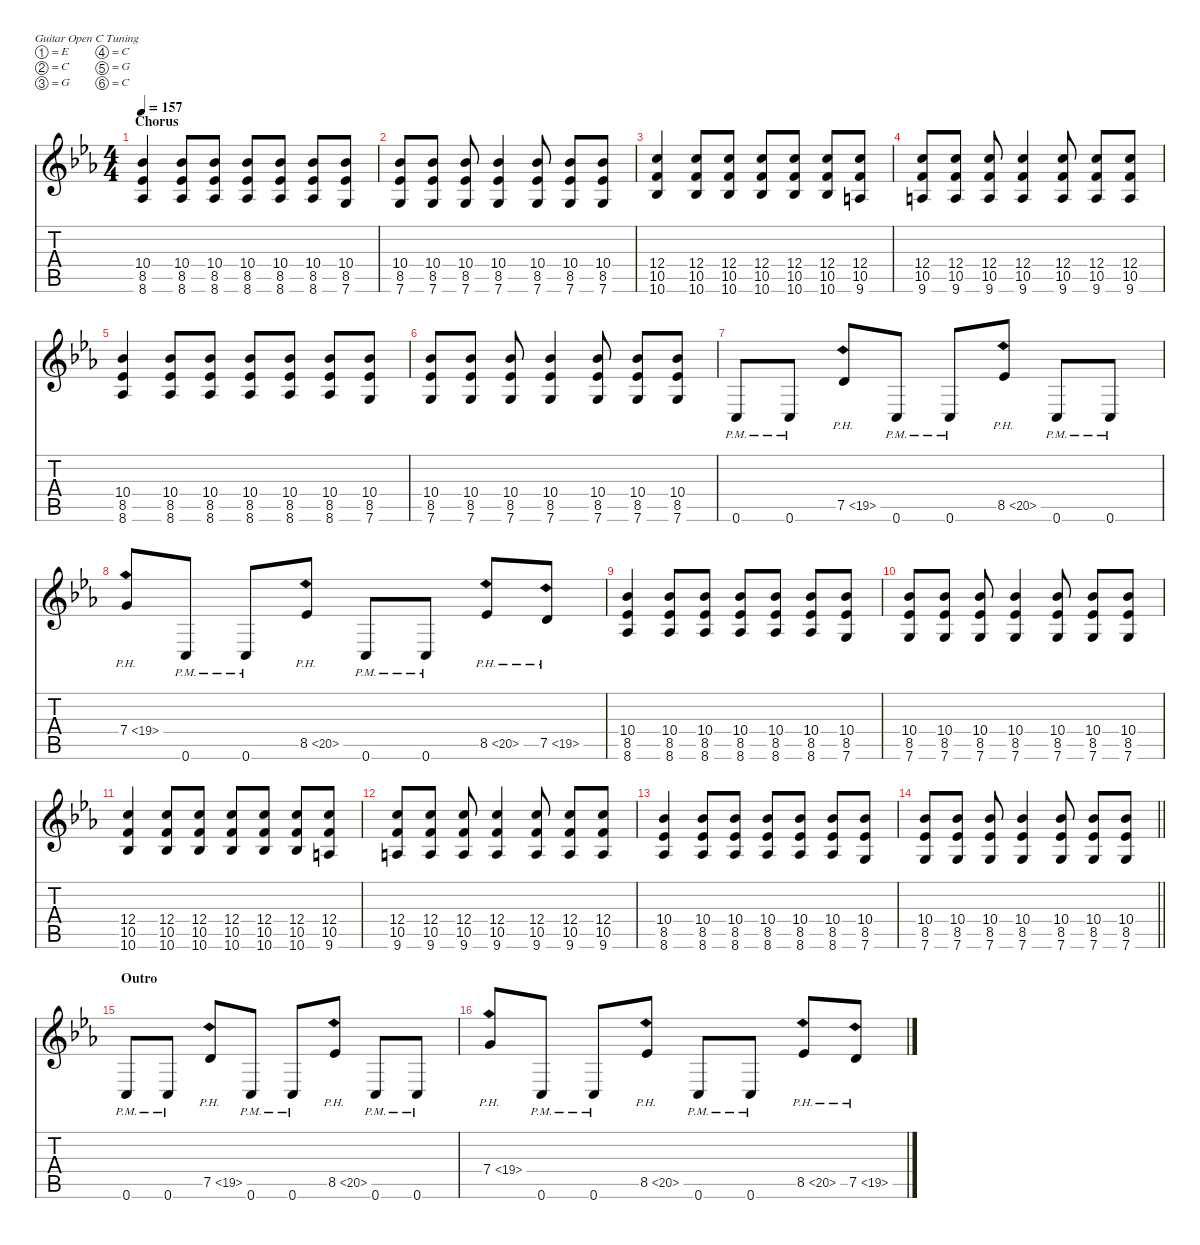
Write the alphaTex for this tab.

\defaultSystemsLayout 4
\hideDynamics
\bracketExtendMode nobrackets
\singleTrackTrackNamePolicy hidden
\multiTrackTrackNamePolicy hidden
\firstSystemTrackNameMode fullname
\firstSystemTrackNameOrientation horizontal
\otherSystemsTrackNameOrientation horizontal
\track ("Guitar Two" "dist.guit.") {instrument distortionguitar}
\staff {score tabs}
\tuning (E4 C4 G3 C3 G2 C2)
\ts (4 4)
\section ("" "Chorus")
\tempo 157
\clef g2
\ks cminor
(10.4{acc b} 8.5{acc b} 8.6{acc b}).4{dy f beam Up} (10.4{acc b} 8.5{acc b} 8.6{acc b}).8{beam Up} (10.4{acc b} 8.5{acc b} 8.6{acc b}).8{beam Up} (10.4{acc b} 8.5{acc b} 8.6{acc b}).8{beam Up} (10.4{acc b} 8.5{acc b} 8.6{acc b}).8{beam Up} (10.4{acc b} 8.5{acc b} 8.6{acc b}).8{beam Up} (10.4{acc b} 8.5{acc b} 7.6{acc forcenatural}).8{beam Up} |
(10.4{acc b} 8.5{acc b} 7.6{acc forcenatural}).8{beam Up} (10.4{acc b} 8.5{acc b} 7.6{acc forcenatural}).8{beam Up} (10.4{acc b} 8.5{acc b} 7.6{acc forcenatural}).8{beam Up} (10.4{acc b} 8.5{acc b} 7.6{acc forcenatural}).4{beam Up} (10.4{acc b} 8.5{acc b} 7.6{acc forcenatural}).8{beam Up} (10.4{acc b} 8.5{acc b} 7.6{acc forcenatural}).8{beam Up} (10.4{acc b} 8.5{acc b} 7.6{acc forcenatural}).8{beam Up} |
(12.4{acc forcenatural} 10.5{acc forcenatural} 10.6{acc b}).4{beam Up} (12.4{acc forcenatural} 10.5{acc forcenatural} 10.6{acc b}).8{beam Up} (12.4{acc forcenatural} 10.5{acc forcenatural} 10.6{acc b}).8{beam Up} (12.4{acc forcenatural} 10.5{acc forcenatural} 10.6{acc b}).8{beam Up} (12.4{acc forcenatural} 10.5{acc forcenatural} 10.6{acc b}).8{beam Up} (12.4{acc forcenatural} 10.5{acc forcenatural} 10.6{acc b}).8{beam Up} (12.4{acc forcenatural} 10.5{acc forcenatural} 9.6{acc forcenatural}).8{beam Up} |
(12.4{acc forcenatural} 10.5{acc forcenatural} 9.6{acc forcenatural}).8{beam Up} (12.4{acc forcenatural} 10.5{acc forcenatural} 9.6{acc forcenatural}).8{beam Up} (12.4{acc forcenatural} 10.5{acc forcenatural} 9.6{acc forcenatural}).8{beam Up} (12.4{acc forcenatural} 10.5{acc forcenatural} 9.6{acc forcenatural}).4{beam Up} (12.4{acc forcenatural} 10.5{acc forcenatural} 9.6{acc forcenatural}).8{beam Up} (12.4{acc forcenatural} 10.5{acc forcenatural} 9.6{acc forcenatural}).8{beam Up} (12.4{acc forcenatural} 10.5{acc forcenatural} 9.6{acc forcenatural}).8{beam Up} |
(10.4{acc b} 8.5{acc b} 8.6{acc b}).4{beam Up} (10.4{acc b} 8.5{acc b} 8.6{acc b}).8{beam Up} (10.4{acc b} 8.5{acc b} 8.6{acc b}).8{beam Up} (10.4{acc b} 8.5{acc b} 8.6{acc b}).8{beam Up} (10.4{acc b} 8.5{acc b} 8.6{acc b}).8{beam Up} (10.4{acc b} 8.5{acc b} 8.6{acc b}).8{beam Up} (10.4{acc b} 8.5{acc b} 7.6{acc forcenatural}).8{beam Up} |
(10.4{acc b} 8.5{acc b} 7.6{acc forcenatural}).8{beam Up} (10.4{acc b} 8.5{acc b} 7.6{acc forcenatural}).8{beam Up} (10.4{acc b} 8.5{acc b} 7.6{acc forcenatural}).8{beam Up} (10.4{acc b} 8.5{acc b} 7.6{acc forcenatural}).4{beam Up} (10.4{acc b} 8.5{acc b} 7.6{acc forcenatural}).8{beam Up} (10.4{acc b} 8.5{acc b} 7.6{acc forcenatural}).8{beam Up} (10.4{acc b} 8.5{acc b} 7.6{acc forcenatural}).8{beam Up} |
0.6{pm acc forcenatural}.8{beam Up} 0.6{pm acc forcenatural}.8{beam Up} 7.5{ph 12 acc forcenatural}.8{beam Up} 0.6{pm acc forcenatural}.8{beam Up} 0.6{pm acc forcenatural}.8{beam Up} 8.5{ph 12 acc b}.8{beam Up} 0.6{pm acc forcenatural}.8{beam Up} 0.6{pm acc forcenatural}.8{beam Up} |
7.4{ph 12 acc forcenatural}.8{beam Up} 0.6{pm acc forcenatural}.8{beam Up} 0.6{pm acc forcenatural}.8{beam Up} 8.5{ph 12 acc b}.8{beam Up} 0.6{pm acc forcenatural}.8{beam Up} 0.6{pm acc forcenatural}.8{beam Up} 8.5{ph 12 acc b}.8{beam Up} 7.5{ph 12 acc forcenatural}.8{beam Up} |
(10.4{acc b} 8.5{acc b} 8.6{acc b}).4{beam Up} (10.4{acc b} 8.5{acc b} 8.6{acc b}).8{beam Up} (10.4{acc b} 8.5{acc b} 8.6{acc b}).8{beam Up} (10.4{acc b} 8.5{acc b} 8.6{acc b}).8{beam Up} (10.4{acc b} 8.5{acc b} 8.6{acc b}).8{beam Up} (10.4{acc b} 8.5{acc b} 8.6{acc b}).8{beam Up} (10.4{acc b} 8.5{acc b} 7.6{acc forcenatural}).8{beam Up} |
(10.4{acc b} 8.5{acc b} 7.6{acc forcenatural}).8{beam Up} (10.4{acc b} 8.5{acc b} 7.6{acc forcenatural}).8{beam Up} (10.4{acc b} 8.5{acc b} 7.6{acc forcenatural}).8{beam Up} (10.4{acc b} 8.5{acc b} 7.6{acc forcenatural}).4{beam Up} (10.4{acc b} 8.5{acc b} 7.6{acc forcenatural}).8{beam Up} (10.4{acc b} 8.5{acc b} 7.6{acc forcenatural}).8{beam Up} (10.4{acc b} 8.5{acc b} 7.6{acc forcenatural}).8{beam Up} |
(12.4{acc forcenatural} 10.5{acc forcenatural} 10.6{acc b}).4{beam Up} (12.4{acc forcenatural} 10.5{acc forcenatural} 10.6{acc b}).8{beam Up} (12.4{acc forcenatural} 10.5{acc forcenatural} 10.6{acc b}).8{beam Up} (12.4{acc forcenatural} 10.5{acc forcenatural} 10.6{acc b}).8{beam Up} (12.4{acc forcenatural} 10.5{acc forcenatural} 10.6{acc b}).8{beam Up} (12.4{acc forcenatural} 10.5{acc forcenatural} 10.6{acc b}).8{beam Up} (12.4{acc forcenatural} 10.5{acc forcenatural} 9.6{acc forcenatural}).8{beam Up} |
(12.4{acc forcenatural} 10.5{acc forcenatural} 9.6{acc forcenatural}).8{beam Up} (12.4{acc forcenatural} 10.5{acc forcenatural} 9.6{acc forcenatural}).8{beam Up} (12.4{acc forcenatural} 10.5{acc forcenatural} 9.6{acc forcenatural}).8{beam Up} (12.4{acc forcenatural} 10.5{acc forcenatural} 9.6{acc forcenatural}).4{beam Up} (12.4{acc forcenatural} 10.5{acc forcenatural} 9.6{acc forcenatural}).8{beam Up} (12.4{acc forcenatural} 10.5{acc forcenatural} 9.6{acc forcenatural}).8{beam Up} (12.4{acc forcenatural} 10.5{acc forcenatural} 9.6{acc forcenatural}).8{beam Up} |
(10.4{acc b} 8.5{acc b} 8.6{acc b}).4{beam Up} (10.4{acc b} 8.5{acc b} 8.6{acc b}).8{beam Up} (10.4{acc b} 8.5{acc b} 8.6{acc b}).8{beam Up} (10.4{acc b} 8.5{acc b} 8.6{acc b}).8{beam Up} (10.4{acc b} 8.5{acc b} 8.6{acc b}).8{beam Up} (10.4{acc b} 8.5{acc b} 8.6{acc b}).8{beam Up} (10.4{acc b} 8.5{acc b} 7.6{acc forcenatural}).8{beam Up} |
\barLineRight lightlight
(10.4{acc b} 8.5{acc b} 7.6{acc forcenatural}).8{beam Up} (10.4{acc b} 8.5{acc b} 7.6{acc forcenatural}).8{beam Up} (10.4{acc b} 8.5{acc b} 7.6{acc forcenatural}).8{beam Up} (10.4{acc b} 8.5{acc b} 7.6{acc forcenatural}).4{beam Up} (10.4{acc b} 8.5{acc b} 7.6{acc forcenatural}).8{beam Up} (10.4{acc b} 8.5{acc b} 7.6{acc forcenatural}).8{beam Up} (10.4{acc b} 8.5{acc b} 7.6{acc forcenatural}).8{beam Up} |
\section ("" "Outro")
0.6{pm acc forcenatural}.8{beam Up} 0.6{pm acc forcenatural}.8{beam Up} 7.5{ph 12 acc forcenatural}.8{beam Up} 0.6{pm acc forcenatural}.8{beam Up} 0.6{pm acc forcenatural}.8{beam Up} 8.5{ph 12 acc b}.8{beam Up} 0.6{pm acc forcenatural}.8{beam Up} 0.6{pm acc forcenatural}.8{beam Up} |
7.4{ph 12 acc forcenatural}.8{beam Up} 0.6{pm acc forcenatural}.8{beam Up} 0.6{pm acc forcenatural}.8{beam Up} 8.5{ph 12 acc b}.8{beam Up} 0.6{pm acc forcenatural}.8{beam Up} 0.6{pm acc forcenatural}.8{beam Up} 8.5{ph 12 acc b}.8{beam Up} 7.5{ph 12 acc forcenatural}.8{beam Up}
